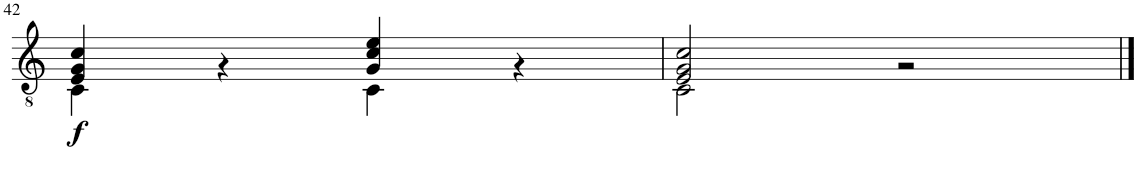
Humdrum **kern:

**kern	**dynam
*part1	*part1
*staff1	*staff1
*I"Classical Guitar	*
*I'Guit.	*
!!LO:PB:g=z
*clefGv2	*
*k[]	*
*M4/4	*
*met(c)	*
=42	=42
*^	*
!	!	!LO:DY:b
4E/ 4G/ 4c/	4C\	f
4ryy	4r	.
4G/ 4c/ 4e/	4C\	.
4ryy	4r	.
=43	=43	=43
2E/ 2G/ 2c/	2C\	.
2ryy	2r	.
*v	*v	*
==	==
*-	*-
